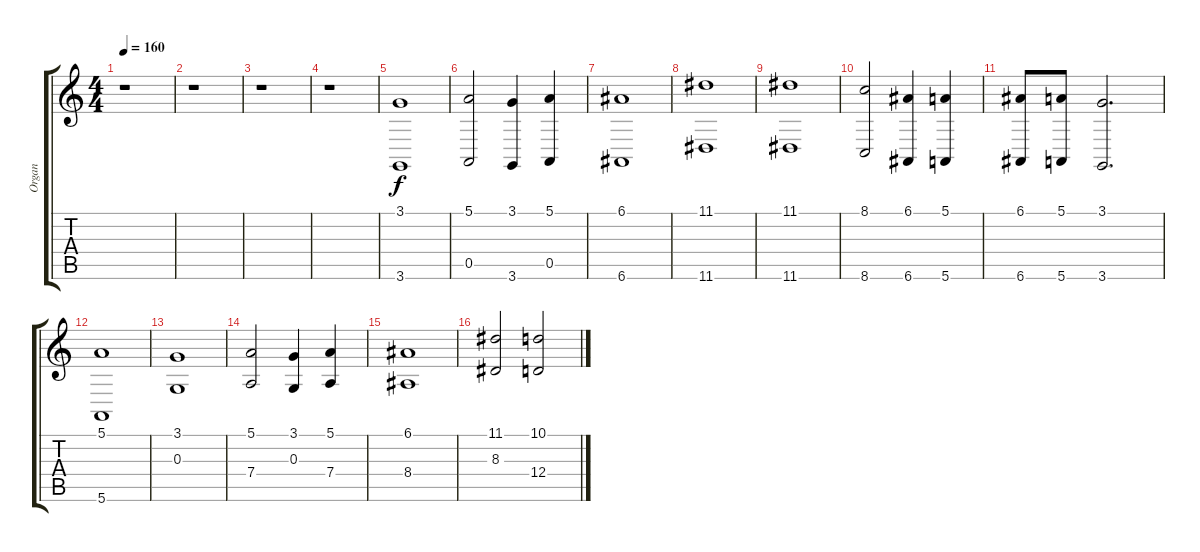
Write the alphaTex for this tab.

\track ("Organ" "Organ") {instrument churchorgan}
\staff {score tabs}
\tuning (E4 B3 G3 D3 A2 E2) {hide}
\ts (4 4)
\tempo 160
\clef g2
\ks c
r.1{dy f} |
r.1 |
r.1 |
r.1 |
(3.1 3.6).1 |
(5.1 0.5).2 (3.1 3.6).4 (5.1 0.5).4 |
(6.1 6.6).1 |
(11.1 11.6).1 |
(11.1 11.6).1 |
(8.1 8.6).2 (6.1 6.6).4 (5.1 5.6).4 |
(6.1 6.6).8 (5.1 5.6).8 (3.1 3.6).2{d} |
(5.1 5.6).1 |
(3.1 0.3).1 |
(5.1 7.4).2 (3.1 0.3).4 (5.1 7.4).4 |
(6.1 8.4).1 |
(11.1 8.3).2 (10.1 12.4).2
